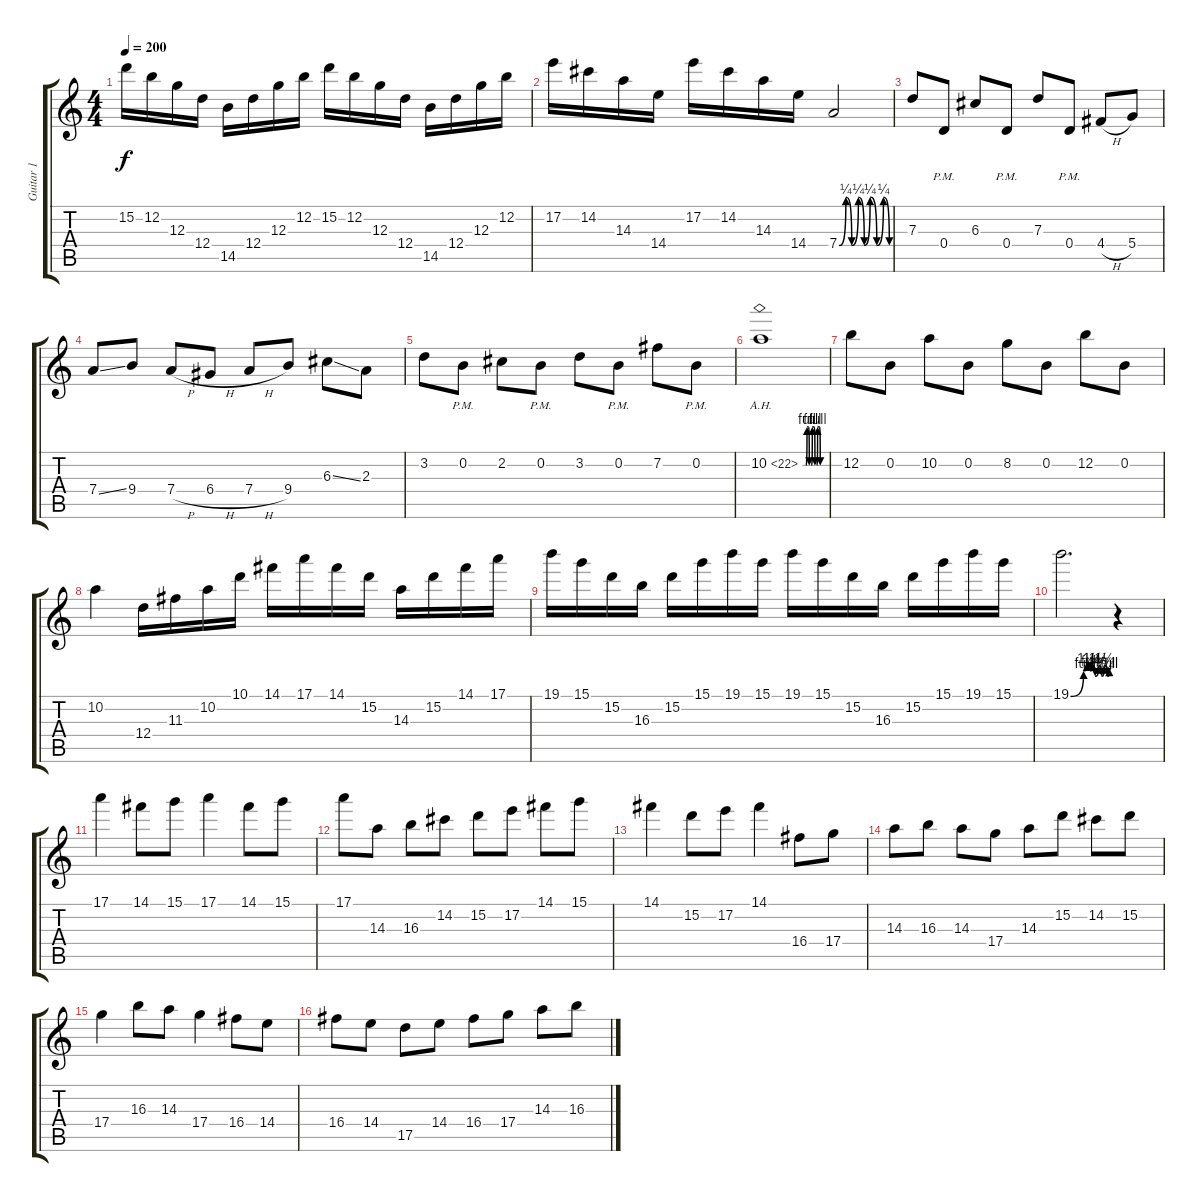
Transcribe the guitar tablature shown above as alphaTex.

\track ("Guitar 1" "Guitar 1") {instrument distortionguitar}
\staff {score tabs}
\tuning (E4 B3 G3 D3 A2 E2) {hide}
\ts (4 4)
\tempo 200
\clef g2
\ks c
15.2.16{dy f} 12.2.16 12.3.16 12.4.16 14.5.16 12.4.16 12.3.16 12.2.16 15.2.16 12.2.16 12.3.16 12.4.16 14.5.16 12.4.16 12.3.16 12.2.16 |
17.2.16 14.2.16 14.3.16 14.4.16 17.2.16 14.2.16 14.3.16 14.4.16 7.4{be (custom 0 0 8 1 15 0 23 1 30 0 37 1 45 0 53 1 60 0)}.2 |
7.3.8 0.4{pm}.8 6.3.8 0.4{pm}.8 7.3.8 0.4{pm}.8 4.4{h}.8 5.4.8 |
7.4{ss}.8 9.4.8 7.4{h}.8 6.4{h}.8 7.4{h}.8 9.4.8 6.3{ss}.8 2.3.8 |
3.2.8 0.2{pm}.8 2.2.8 0.2{pm}.8 3.2.8 0.2{pm}.8 7.2.8 0.2{pm}.8 |
10.2{be (custom 0 0 8 0 11 4 15 4 17 0 23 0 25 4 30 4 32 0 37 0 39 4 44 4 46 0 60 0) ah 12}.1 |
12.2.8 0.2.8 10.2.8 0.2.8 8.2.8 0.2.8 12.2.8 0.2.8 |
10.2.4 12.4.16 11.3.16 10.2.16 10.1.16 14.1.16 17.1.16 14.1.16 15.2.16 14.3.16 15.2.16 14.1.16 17.1.16 |
19.1.16 15.1.16 15.2.16 16.3.16 15.2.16 15.1.16 19.1.16 15.1.16 19.1.16 15.1.16 15.2.16 16.3.16 15.2.16 15.1.16 19.1.16 15.1.16 |
19.1{be (custom 0 0 20 4 25 5 30 4 34 5 38 3 43 5 48 3 52 5 57 3 60 4)}.2{d} r.4 |
17.1.4 14.1.8 15.1.8 17.1.4 14.1.8 15.1.8 |
17.1.8 14.3.8 16.3.8 14.2.8 15.2.8 17.2.8 14.1.8 15.1.8 |
14.1.4 15.2.8 17.2.8 14.1.4 16.4.8 17.4.8 |
14.3.8 16.3.8 14.3.8 17.4.8 14.3.8 15.2.8 14.2.8 15.2.8 |
17.4.4 16.3.8 14.3.8 17.4.4 16.4.8 14.4.8 |
16.4.8 14.4.8 17.5.8 14.4.8 16.4.8 17.4.8 14.3.8 16.3.8
